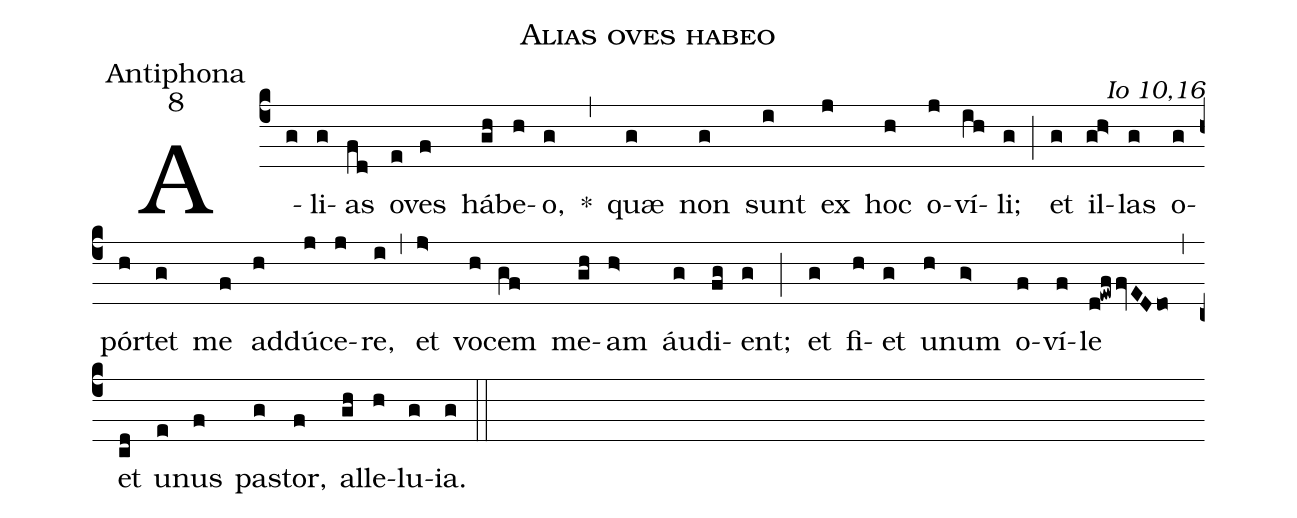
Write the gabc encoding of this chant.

name:Alias oves habeo;
office-part:Antiphona;
mode:8;
commentary:Io 10,16;
%%
(c4) A(g)li(g)as(fd) o(e)ves(f) há(gh)be(h)o,(g) *(,) qu<sp>ae</sp>(g) non(g) sunt(i) ex(j) hoc(h) o(j)ví(ih)li;(g) (;) et(g) il(gh>)las(g) o(g)pór(h)tet(g) me(f) ad(h)dú(j)ce(j)re,(i) (,) et(j>) vo(h)cem(gf) me(gh)am(h>) áu(g)di(fg)ent;(g) (;) et(g) fi(h)et(g) u(h)num(g>) o(f)ví(f)le(d!ewffvEDdo) (,) et(cd) u(e)nus(f) pas(g)tor,(f) al(gh)le(h)lu(g)ia.(g) (::)
